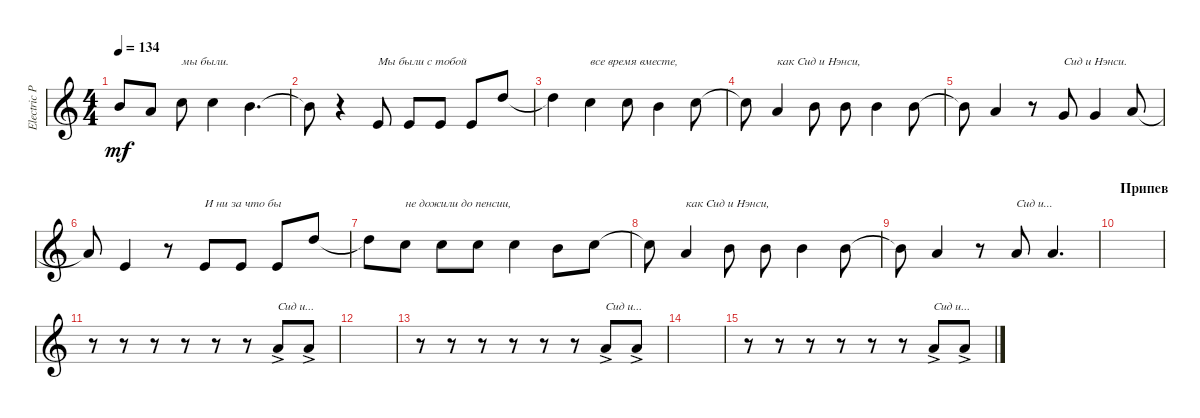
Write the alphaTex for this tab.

\track ("Electric Piano" "Electric P") {instrument electricgrandpiano}
\staff {score}
\tuning (E4 B3 G3 D3 A2 E2 B1) {hide}
\ts (4 4)
\tempo 134
\clef g2
\ks c
7.1{t}.8{dy mf} 5.1.8 8.1.8{txt "мы были."} 8.1.4 7.1.4{d} |
7.1{t}.8 r.4 0.1.8{txt "Мы были с тобой"} 0.1.8 0.1.8 0.1.8 10.1.8 |
10.1{t}.4 8.1.4{txt "все время вместе,"} 8.1.8 7.1.4 8.1.8 |
8.1{t}.8 5.1.4{txt "как Сид и Нэнси,"} 7.1.8 7.1.8 7.1.4 7.1.8 |
7.1{t}.8 5.1.4 r.8 3.1.8{txt "Сид и Нэнси."} 3.1.4 5.1.8 |
5.1{t}.8 0.1.4 r.8 0.1.8{txt "И ни за что бы"} 0.1.8 0.1.8 10.1.8 |
10.1{t}.8 8.1.8{txt "не дожили до пенсии,"} 8.1.8 8.1.8 8.1.4 7.1.8 8.1.8 |
8.1{t}.8 5.1.4{txt "как Сид и Нэнси,"} 7.1.8 7.1.8 7.1.4 7.1.8 |
7.1{t}.8 5.1.4 r.8 5.1.8{txt "Сид и..."} 5.1.4{d} |
\section ("" "Припев")
|
r.8 r.8 r.8 r.8 r.8 r.8 5.1{ac}.8{txt "Сид и..."} 5.1{ac}.8 |
|
r.8 r.8 r.8 r.8 r.8 r.8 5.1{ac}.8{txt "Сид и..."} 5.1{ac}.8 |
|
r.8 r.8 r.8 r.8 r.8 r.8 5.1{ac}.8{txt "Сид и..."} 5.1{ac}.8
